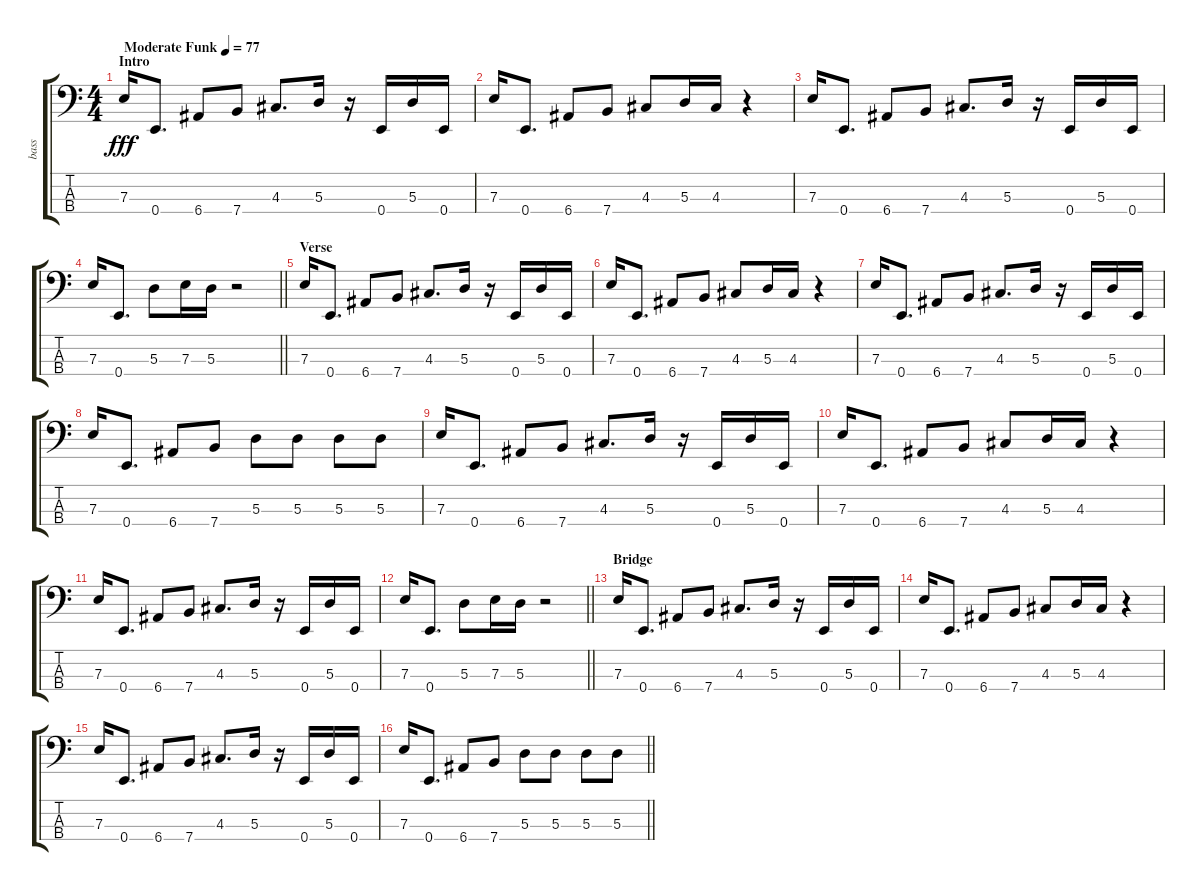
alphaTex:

\track ("bass" "bass") {instrument electricguitarjazz}
\staff {score tabs}
\tuning (G2 D2 A1 E1) {hide}
\ts (4 4)
\section ("" "Intro")
\tempo (77 "Moderate Funk")
\clef f4
\ks c
7.3.16{dy fff instrument electricguitarjazz} 0.4.8{d} 6.4.8 7.4.8 4.3.8{d} 5.3.16 r.16 0.4.16 5.3.16 0.4.16 |
7.3.16 0.4.8{d} 6.4.8 7.4.8 4.3.8 5.3.16 4.3.16 r.4 |
7.3.16 0.4.8{d} 6.4.8 7.4.8 4.3.8{d} 5.3.16 r.16 0.4.16 5.3.16 0.4.16 |
\barLineRight lightlight
7.3.16 0.4.8{d} 5.3.8 7.3.16 5.3.16 r.2 |
\section ("" "Verse")
7.3.16 0.4.8{d} 6.4.8 7.4.8 4.3.8{d} 5.3.16 r.16 0.4.16 5.3.16 0.4.16 |
7.3.16 0.4.8{d} 6.4.8 7.4.8 4.3.8 5.3.16 4.3.16 r.4 |
7.3.16 0.4.8{d} 6.4.8 7.4.8 4.3.8{d} 5.3.16 r.16 0.4.16 5.3.16 0.4.16 |
7.3.16 0.4.8{d} 6.4.8 7.4.8 5.3.8 5.3.8 5.3.8 5.3.8 |
7.3.16 0.4.8{d} 6.4.8 7.4.8 4.3.8{d} 5.3.16 r.16 0.4.16 5.3.16 0.4.16 |
7.3.16 0.4.8{d} 6.4.8 7.4.8 4.3.8 5.3.16 4.3.16 r.4 |
7.3.16 0.4.8{d} 6.4.8 7.4.8 4.3.8{d} 5.3.16 r.16 0.4.16 5.3.16 0.4.16 |
\barLineRight lightlight
7.3.16 0.4.8{d} 5.3.8 7.3.16 5.3.16 r.2 |
\section ("" "Bridge")
7.3.16 0.4.8{d} 6.4.8 7.4.8 4.3.8{d} 5.3.16 r.16 0.4.16 5.3.16 0.4.16 |
7.3.16 0.4.8{d} 6.4.8 7.4.8 4.3.8 5.3.16 4.3.16 r.4 |
7.3.16 0.4.8{d} 6.4.8 7.4.8 4.3.8{d} 5.3.16 r.16 0.4.16 5.3.16 0.4.16 |
\barLineRight lightlight
7.3.16 0.4.8{d} 6.4.8 7.4.8 5.3.8 5.3.8 5.3.8 5.3.8
